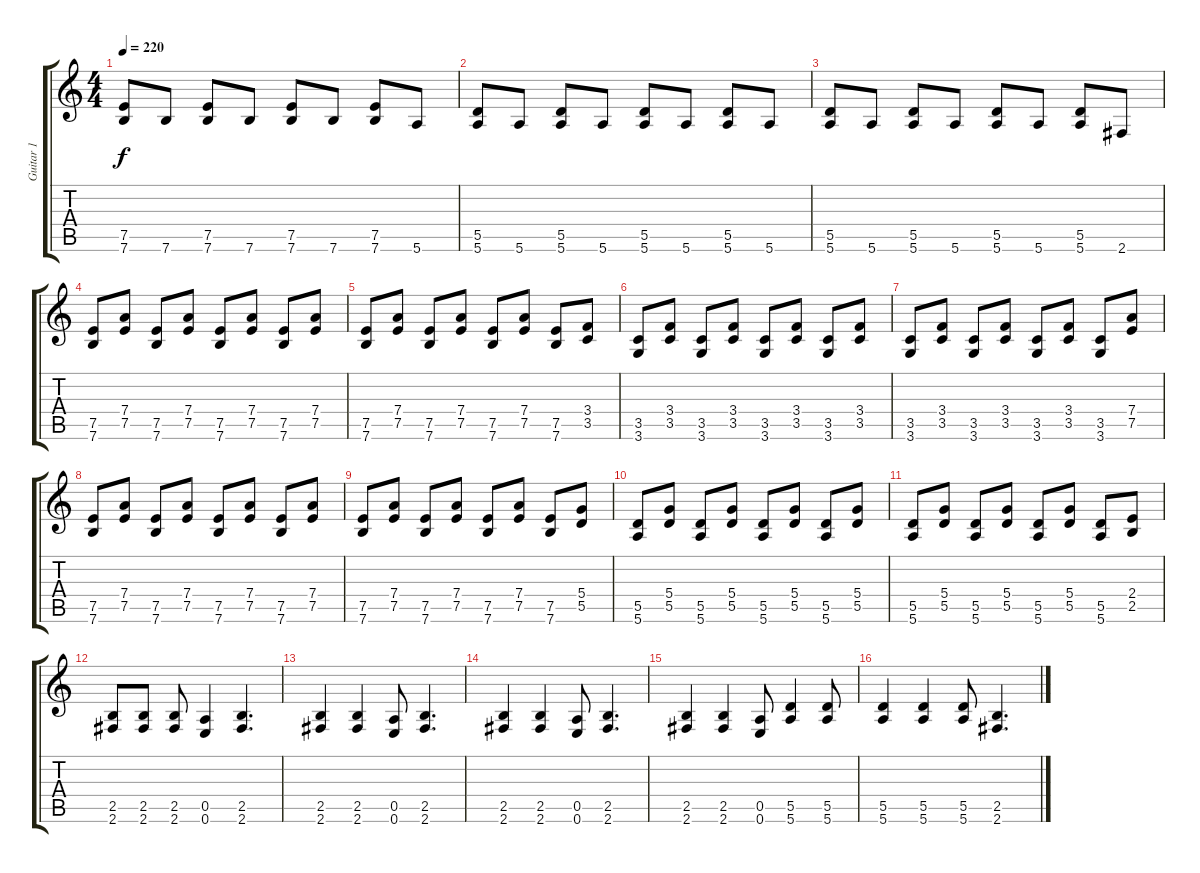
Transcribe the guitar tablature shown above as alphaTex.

\track ("Guitar 1" "Guitar 1") {instrument overdrivenguitar}
\staff {score tabs}
\tuning (E4 B3 G3 D3 A2 E2) {hide}
\ts (4 4)
\tempo 220
\clef g2
\ks c
(7.5 7.6).8{dy f} 7.6.8 (7.5 7.6).8 7.6.8 (7.5 7.6).8 7.6.8 (7.5 7.6).8 5.6.8 |
(5.5 5.6).8 5.6.8 (5.5 5.6).8 5.6.8 (5.5 5.6).8 5.6.8 (5.5 5.6).8 5.6.8 |
(5.5 5.6).8 5.6.8 (5.5 5.6).8 5.6.8 (5.5 5.6).8 5.6.8 (5.5 5.6).8 2.6.8 |
(7.5 7.6).8 (7.4 7.5).8 (7.5 7.6).8 (7.4 7.5).8 (7.5 7.6).8 (7.4 7.5).8 (7.5 7.6).8 (7.4 7.5).8 |
(7.5 7.6).8 (7.4 7.5).8 (7.5 7.6).8 (7.4 7.5).8 (7.5 7.6).8 (7.4 7.5).8 (7.5 7.6).8 (3.4 3.5).8 |
(3.5 3.6).8 (3.4 3.5).8 (3.5 3.6).8 (3.4 3.5).8 (3.5 3.6).8 (3.4 3.5).8 (3.5 3.6).8 (3.4 3.5).8 |
(3.5 3.6).8 (3.4 3.5).8 (3.5 3.6).8 (3.4 3.5).8 (3.5 3.6).8 (3.4 3.5).8 (3.5 3.6).8 (7.4 7.5).8 |
(7.5 7.6).8 (7.4 7.5).8 (7.5 7.6).8 (7.4 7.5).8 (7.5 7.6).8 (7.4 7.5).8 (7.5 7.6).8 (7.4 7.5).8 |
(7.5 7.6).8 (7.4 7.5).8 (7.5 7.6).8 (7.4 7.5).8 (7.5 7.6).8 (7.4 7.5).8 (7.5 7.6).8 (5.4 5.5).8 |
(5.5 5.6).8 (5.4 5.5).8 (5.5 5.6).8 (5.4 5.5).8 (5.5 5.6).8 (5.4 5.5).8 (5.5 5.6).8 (5.4 5.5).8 |
(5.5 5.6).8 (5.4 5.5).8 (5.5 5.6).8 (5.4 5.5).8 (5.5 5.6).8 (5.4 5.5).8 (5.5 5.6).8 (2.4 2.5).8 |
(2.5 2.6).8 (2.5 2.6).8 (2.5 2.6).8 (0.5 0.6).4 (2.5 2.6).4{d} |
(2.5 2.6).4 (2.5 2.6).4 (0.5 0.6).8 (2.5 2.6).4{d} |
(2.5 2.6).4 (2.5 2.6).4 (0.5 0.6).8 (2.5 2.6).4{d} |
(2.5 2.6).4 (2.5 2.6).4 (0.5 0.6).8 (5.5 5.6).4 (5.5 5.6).8 |
(5.5 5.6).4 (5.5 5.6).4 (5.5 5.6).8 (2.5 2.6).4{d}
